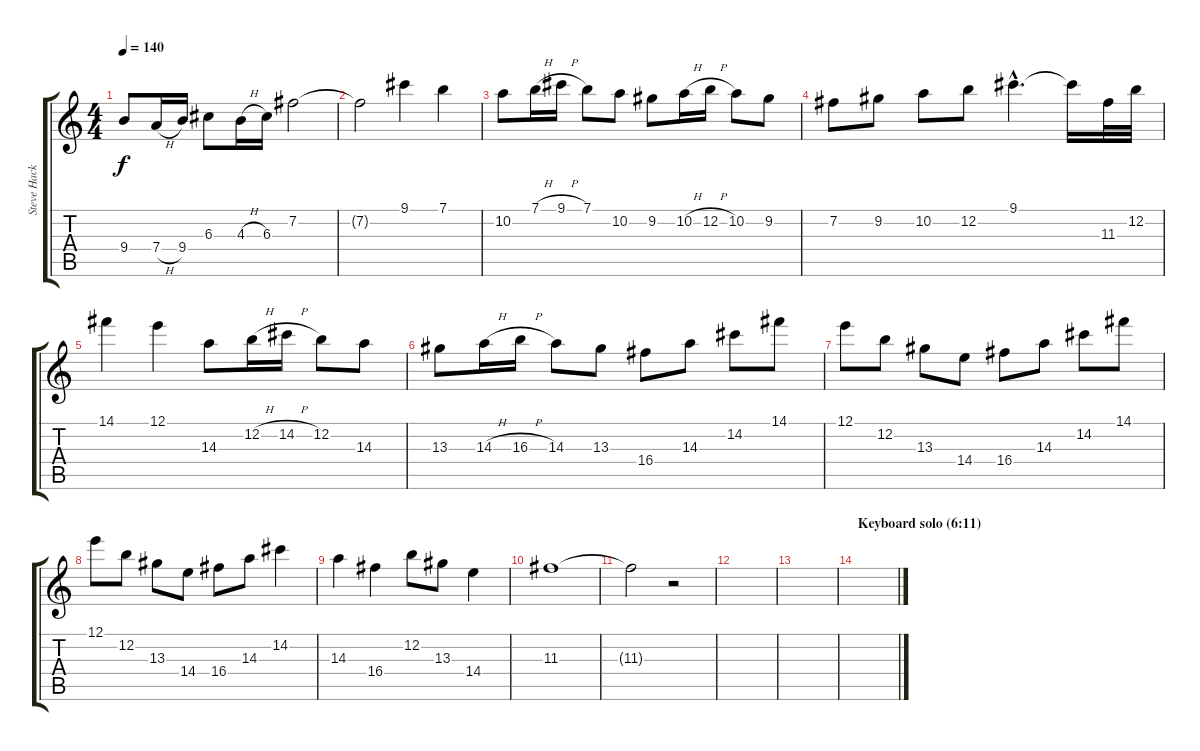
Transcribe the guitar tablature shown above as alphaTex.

\track ("Steve Hackett (dist guitar solo 1)" "Steve Hack") {instrument overdrivenguitar}
\staff {score tabs}
\tuning (E4 B3 G3 D3 A2 E2) {hide}
\ts (4 4)
\tempo 140
\clef g2
\ks c
9.4.8{dy f} 7.4{h}.16 9.4.16 6.3.8 4.3{h}.16 6.3.16 7.2.2 |
7.2{t}.2 9.1.4 7.1.4 |
10.2.8 7.1{h}.16 9.1{h}.16 7.1.8 10.2.8 9.2.8 10.2{h}.16 12.2{h}.16 10.2.8 9.2.8 |
7.2.8 9.2.8 10.2.8 12.2.8 9.1{hac}.4{d} 9.1{t}.16 11.3.32 12.2.32 |
14.1.4 12.1.4 14.3.8 12.2{h}.16 14.2{h}.16 12.2.8 14.3.8 |
13.3.8 14.3{h}.16 16.3{h}.16 14.3.8 13.3.8 16.4.8 14.3.8 14.2.8 14.1.8 |
12.1.8 12.2.8 13.3.8 14.4.8 16.4.8 14.3.8 14.2.8 14.1.8 |
12.1.8 12.2.8 13.3.8 14.4.8 16.4.8 14.3.8 14.2.4 |
14.3.4 16.4.4 12.2.8 13.3.8 14.4.4 |
11.3.1 |
11.3{t}.2 r.2 |
|
|
\section ("" "Keyboard solo (6:11)")
